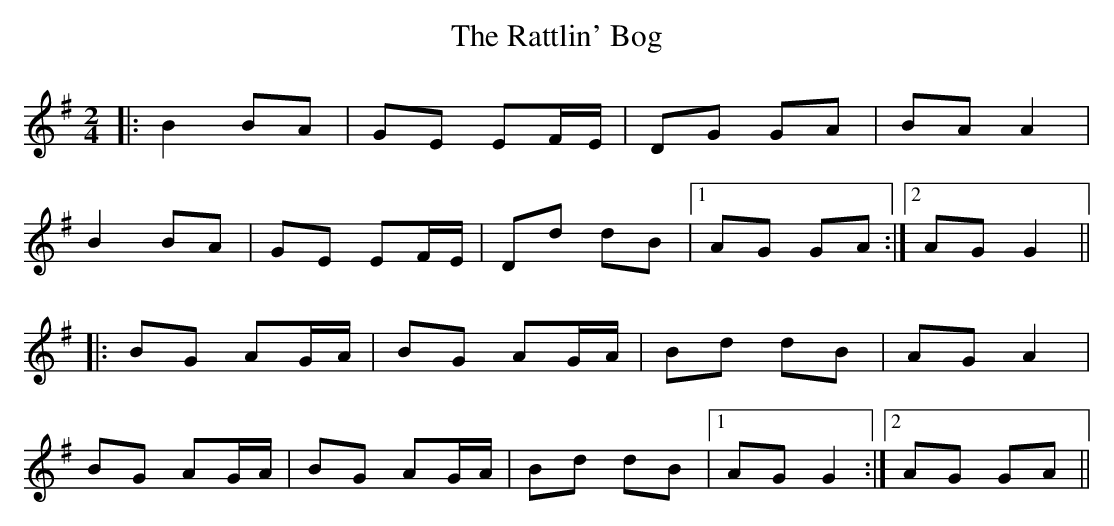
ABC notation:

X:1
T: The Rattlin' Bog
M: 2/4
L: 1/8
K: Gmaj
|:B2 BA|GE EF/E/|DG GA|BA A2|
B2 BA|GE EF/E/|Dd dB|1 AG GA:|2 AG G2||
|:BG AG/A/|BG AG/A/|Bd dB|AG A2|
BG AG/A/|BG AG/A/|Bd dB|1 AG G2:|2 AG GA||
